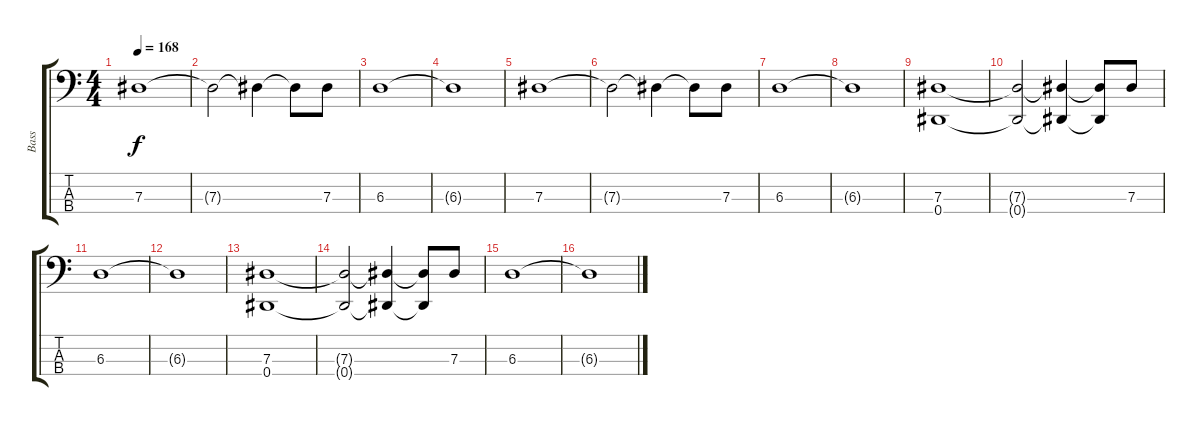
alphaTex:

\track ("Bass" "Bass") {instrument electricbasspick}
\staff {score tabs}
\tuning (Gb2 Db2 Ab1 Eb1) {hide}
\ts (4 4)
\tempo 168
\tempo 128
\tempo 168
\clef f4
\ks c
7.3.1{dy f instrument electricbasspick} |
7.3{t}.2 7.3{t}.4 7.3{t}.8 7.3.8 |
6.3.1 |
6.3{t}.1 |
7.3.1 |
7.3{t}.2 7.3{t}.4 7.3{t}.8 7.3.8 |
6.3.1 |
6.3{t}.1 |
(7.3 0.4).1 |
(7.3{t} 0.4{t}).2 (7.3{t} 0.4{t}).4 (7.3{t} 0.4{t}).8 7.3.8 |
6.3.1 |
6.3{t}.1 |
(7.3 0.4).1 |
(7.3{t} 0.4{t}).2 (7.3{t} 0.4{t}).4 (7.3{t} 0.4{t}).8 7.3.8 |
6.3.1 |
6.3{t}.1
